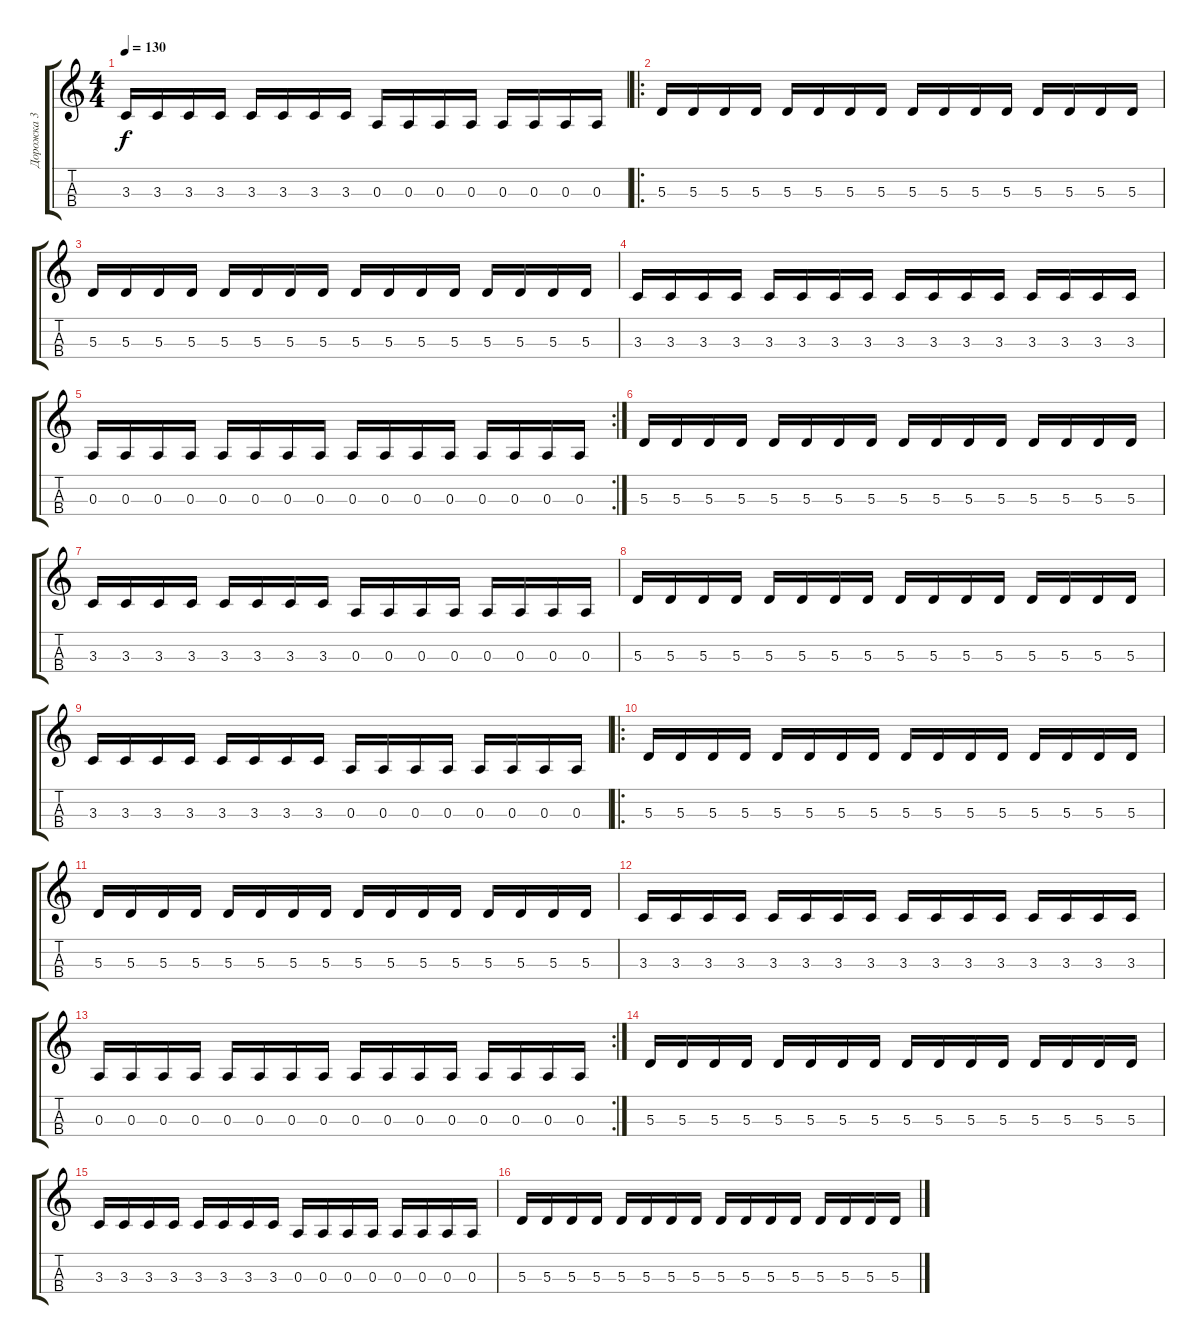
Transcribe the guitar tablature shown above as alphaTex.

\track ("Дорожка 3" "Дорожка 3") {instrument slapbass1}
\staff {score tabs}
\tuning (G3 D3 A2 E2) {hide}
\ts (4 4)
\tempo 130
\clef g2
\ks c
3.3.16{dy f} 3.3.16 3.3.16 3.3.16 3.3.16 3.3.16 3.3.16 3.3.16 0.3.16 0.3.16 0.3.16 0.3.16 0.3.16 0.3.16 0.3.16 0.3.16 |
\ro
5.3.16 5.3.16 5.3.16 5.3.16 5.3.16 5.3.16 5.3.16 5.3.16 5.3.16 5.3.16 5.3.16 5.3.16 5.3.16 5.3.16 5.3.16 5.3.16 |
5.3.16 5.3.16 5.3.16 5.3.16 5.3.16 5.3.16 5.3.16 5.3.16 5.3.16 5.3.16 5.3.16 5.3.16 5.3.16 5.3.16 5.3.16 5.3.16 |
3.3.16 3.3.16 3.3.16 3.3.16 3.3.16 3.3.16 3.3.16 3.3.16 3.3.16 3.3.16 3.3.16 3.3.16 3.3.16 3.3.16 3.3.16 3.3.16 |
\rc 2
0.3.16 0.3.16 0.3.16 0.3.16 0.3.16 0.3.16 0.3.16 0.3.16 0.3.16 0.3.16 0.3.16 0.3.16 0.3.16 0.3.16 0.3.16 0.3.16 |
5.3.16 5.3.16 5.3.16 5.3.16 5.3.16 5.3.16 5.3.16 5.3.16 5.3.16 5.3.16 5.3.16 5.3.16 5.3.16 5.3.16 5.3.16 5.3.16 |
3.3.16 3.3.16 3.3.16 3.3.16 3.3.16 3.3.16 3.3.16 3.3.16 0.3.16 0.3.16 0.3.16 0.3.16 0.3.16 0.3.16 0.3.16 0.3.16 |
5.3.16 5.3.16 5.3.16 5.3.16 5.3.16 5.3.16 5.3.16 5.3.16 5.3.16 5.3.16 5.3.16 5.3.16 5.3.16 5.3.16 5.3.16 5.3.16 |
3.3.16 3.3.16 3.3.16 3.3.16 3.3.16 3.3.16 3.3.16 3.3.16 0.3.16 0.3.16 0.3.16 0.3.16 0.3.16 0.3.16 0.3.16 0.3.16 |
\ro
5.3.16 5.3.16 5.3.16 5.3.16 5.3.16 5.3.16 5.3.16 5.3.16 5.3.16 5.3.16 5.3.16 5.3.16 5.3.16 5.3.16 5.3.16 5.3.16 |
5.3.16 5.3.16 5.3.16 5.3.16 5.3.16 5.3.16 5.3.16 5.3.16 5.3.16 5.3.16 5.3.16 5.3.16 5.3.16 5.3.16 5.3.16 5.3.16 |
3.3.16 3.3.16 3.3.16 3.3.16 3.3.16 3.3.16 3.3.16 3.3.16 3.3.16 3.3.16 3.3.16 3.3.16 3.3.16 3.3.16 3.3.16 3.3.16 |
\rc 2
0.3.16 0.3.16 0.3.16 0.3.16 0.3.16 0.3.16 0.3.16 0.3.16 0.3.16 0.3.16 0.3.16 0.3.16 0.3.16 0.3.16 0.3.16 0.3.16 |
5.3.16 5.3.16 5.3.16 5.3.16 5.3.16 5.3.16 5.3.16 5.3.16 5.3.16 5.3.16 5.3.16 5.3.16 5.3.16 5.3.16 5.3.16 5.3.16 |
3.3.16 3.3.16 3.3.16 3.3.16 3.3.16 3.3.16 3.3.16 3.3.16 0.3.16 0.3.16 0.3.16 0.3.16 0.3.16 0.3.16 0.3.16 0.3.16 |
5.3.16 5.3.16 5.3.16 5.3.16 5.3.16 5.3.16 5.3.16 5.3.16 5.3.16 5.3.16 5.3.16 5.3.16 5.3.16 5.3.16 5.3.16 5.3.16
